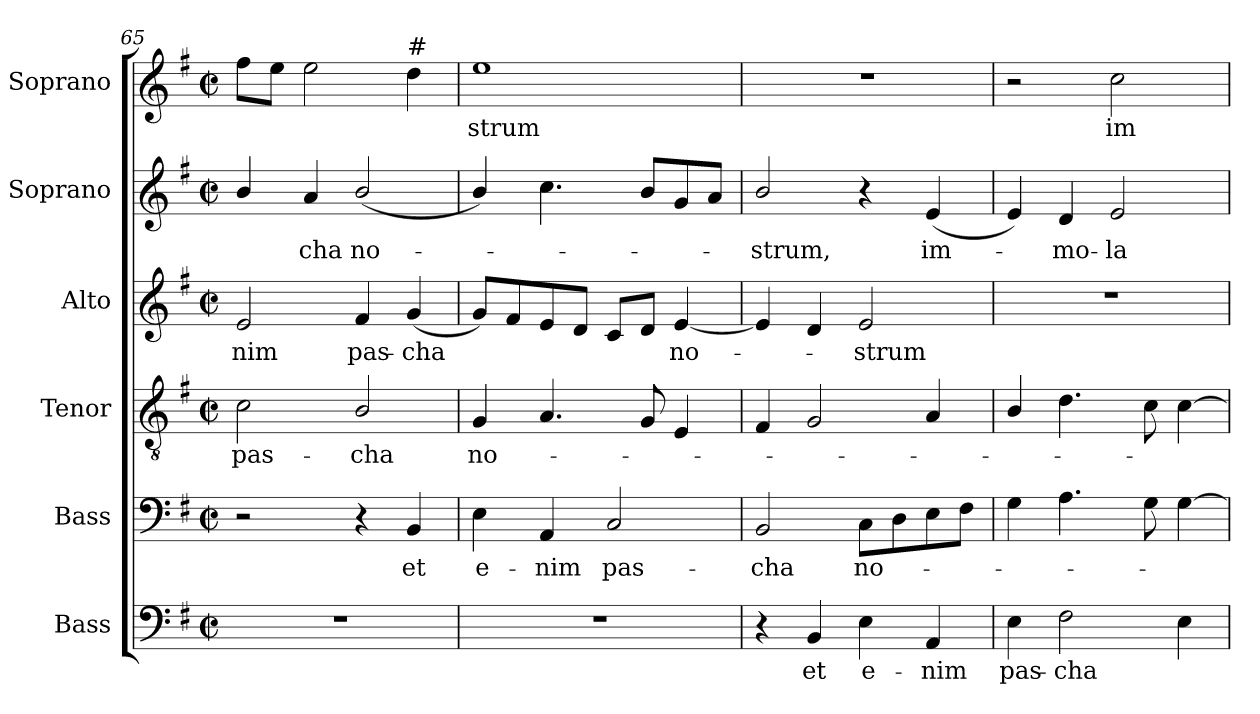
**kern	**text	**kern	**text	**kern	**text	**kern	**text	**kern	**text	**kern	**text
*part6	*part6	*part5	*part5	*part4	*part4	*part3	*part3	*part2	*part2	*part1	*part1
*staff6	*staff6	*staff5	*staff5	*staff4	*staff4	*staff3	*staff3	*staff2	*staff2	*staff1	*staff1
*I"Bass	*	*I"Bass	*	*I"Tenor	*	*I"Alto	*	*I"Soprano	*	*I"Soprano	*
*I'B.	*	*I'B.	*	*I'T.	*	*I'A.	*	*I'S.	*	*I'S.	*
*clefF4	*	*clefF4	*	*clefGv2	*	*clefG2	*	*clefG2	*	*clefG2	*
*	*	*	*	*ITrd7c12	*	*	*	*	*	*	*
*k[f#]	*	*k[f#]	*	*k[f#]	*	*k[f#]	*	*k[f#]	*	*k[f#]	*
*G:	*	*G:	*	*G:	*	*G:	*	*G:	*	*G:	*
*M2/2	*	*M2/2	*	*M2/2	*	*M2/2	*	*M2/2	*	*M2/2	*
*met(c|)	*	*met(c|)	*	*met(c|)	*	*met(c|)	*	*met(c|)	*	*met(c|)	*
=65	=65	=65	=65	=65	=65	=65	=65	=65	=65	=65	=65
!	!	!	!	!	!LO:LY:b:color=#000000	!	!	!	!	!	!
!	!	!	!	!	!	!	!LO:LY:b:color=#000000	!	!	!	!
1r	.	2r	.	2Ci\	pas-	2ei/	-nim	4bi/	.	8ff#i\L	.
.	.	.	.	.	.	.	.	.	.	8eei\J	.
!	!	!	!	!	!	!	!	!	!LO:LY:b:color=#000000	!	!
.	.	.	.	.	.	.	.	4ai/	-cha	2eei\	.
!	!	!	!	!	!LO:LY:b:color=#000000	!	!	!	!	!	!
!	!	!	!	!	!	!	!LO:LY:b:color=#000000	!	!	!	!
!	!	!	!	!	!	!	!	!	!LO:LY:b:color=#000000	!	!
.	.	4r	.	2BBi/	-cha	4f#i/	pas-	(2bi/	no-	.	.
!	!	!	!LO:LY:b:color=#000000	!	!	!	!	!	!	!	!
!	!	!	!	!	!	!	!	!	!	!LO:TX:a:t=#	!
!	!	!	!	!	!	!	!LO:LY:b:color=#000000	!	!	!	!
.	.	4BBi/	et	.	.	(4gi/	-cha	.	.	4ddi\	.
=66	=66	=66	=66	=66	=66	=66	=66	=66	=66	=66	=66
!	!	!	!LO:LY:b:color=#000000	!	!	!	!	!	!	!	!
!	!	!	!	!	!LO:LY:b:color=#000000	!	!	!	!	!	!
!	!	!	!	!	!	!	!	!	!	!	!LO:LY:b:color=#000000
1r	.	4Ei\	e-	4GGi/	no-	8gi/L)	.	4bi/)	.	1eei	-strum
.	.	.	.	.	.	8f#i/	.	.	.	.	.
!	!	!	!LO:LY:b:color=#000000	!	!	!	!	!	!	!	!
.	.	4AAi/	-nim	4.AAi/	.	8ei/	.	4.cci\	.	.	.
.	.	.	.	.	.	8di/J	.	.	.	.	.
!	!	!	!LO:LY:b:color=#000000	!	!	!	!	!	!	!	!
.	.	2Ci/	pas-	.	.	8ci/L	.	.	.	.	.
.	.	.	.	8GGi/	.	8di/J	.	8bi/L	.	.	.
!	!	!	!	!	!	!	!LO:LY:b:color=#000000	!	!	!	!
.	.	.	.	4EEi/	.	[4ei/	no-	8gi/	.	.	.
.	.	.	.	.	.	.	.	8ai/J	.	.	.
=67	=67	=67	=67	=67	=67	=67	=67	=67	=67	=67	=67
!	!	!	!LO:LY:b:color=#000000	!	!	!	!	!	!	!	!
!	!	!	!	!	!	!	!	!	!LO:LY:b:color=#000000	!	!
4r	.	2BBi/	-cha	4FF#i/	.	4ei/]	.	2bi/	-strum,	1r	.
!	!LO:LY:b:color=#000000	!	!	!	!	!	!	!	!	!	!
4BBi/	et	.	.	2GGi/	.	4di/	.	.	.	.	.
!	!LO:LY:b:color=#000000	!	!	!	!	!	!	!	!	!	!
!	!	!	!LO:LY:b:color=#000000	!	!	!	!	!	!	!	!
!	!	!	!	!	!	!	!LO:LY:b:color=#000000	!	!	!	!
4Ei\	e-	8Ci\L	no-	.	.	2ei/	-strum	4r	.	.	.
.	.	8Di\	.	.	.	.	.	.	.	.	.
!	!LO:LY:b:color=#000000	!	!	!	!	!	!	!	!	!	!
!	!	!	!	!	!	!	!	!	!LO:LY:b:color=#000000	!	!
4AAi/	-nim	8Ei\	.	4AAi/	.	.	.	(4ei/	im-	.	.
.	.	8F#i\J	.	.	.	.	.	.	.	.	.
!!LO:PB:g=z
=68	=68	=68	=68	=68	=68	=68	=68	=68	=68	=68	=68
!	!LO:LY:b:color=#000000	!	!	!	!	!	!	!	!	!	!
4Ei\	pas-	4Gi\	.	4BBi/	.	1r	.	4ei/)	.	2r	.
!	!LO:LY:b:color=#000000	!	!	!	!	!	!	!	!	!	!
!	!	!	!	!	!	!	!	!	!LO:LY:b:color=#000000	!	!
2F#i\	-cha	4.Ai\	.	4.Di\	.	.	.	4di/	-mo-	.	.
!	!	!	!	!	!	!	!	!	!LO:LY:b:color=#000000	!	!
!	!	!	!	!	!	!	!	!	!	!	!LO:LY:b:color=#000000
.	.	.	.	.	.	.	.	2ei/	-la-	2cci\	im-
.	.	8Gi\	.	8Ci\	.	.	.	.	.	.	.
4Ei\	.	[4Gi\	.	[4Ci\	.	.	.	.	.	.	.
=	=	=	=	=	=	=	=	=	=	=	=
*-	*-	*-	*-	*-	*-	*-	*-	*-	*-	*-	*-
